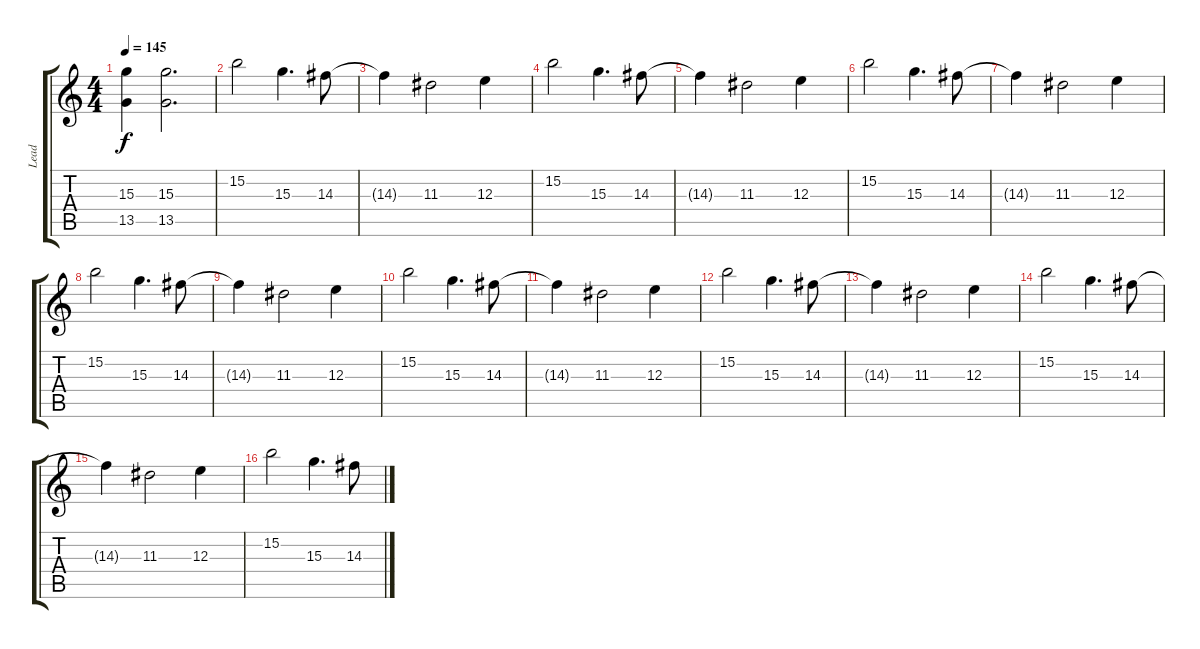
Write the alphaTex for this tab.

\track ("Lead" "Lead") {instrument distortionguitar}
\staff {score tabs}
\tuning (Db4 Ab3 E3 B2 Gb2 B1) {hide}
\ts (4 4)
\tempo 145
\clef g2
\ks c
(15.3 13.5).4{dy f} (15.3 13.5).2{d} |
15.2.2 15.3.4{d} 14.3.8 |
14.3{t}.4 11.3.2 12.3.4 |
15.2.2 15.3.4{d} 14.3.8 |
14.3{t}.4 11.3.2 12.3.4 |
15.2.2 15.3.4{d} 14.3.8 |
14.3{t}.4 11.3.2 12.3.4 |
15.2.2 15.3.4{d} 14.3.8 |
14.3{t}.4 11.3.2 12.3.4 |
15.2.2 15.3.4{d} 14.3.8 |
14.3{t}.4 11.3.2 12.3.4 |
15.2.2 15.3.4{d} 14.3.8 |
14.3{t}.4 11.3.2 12.3.4 |
15.2.2 15.3.4{d} 14.3.8 |
14.3{t}.4 11.3.2 12.3.4 |
15.2.2 15.3.4{d} 14.3.8
